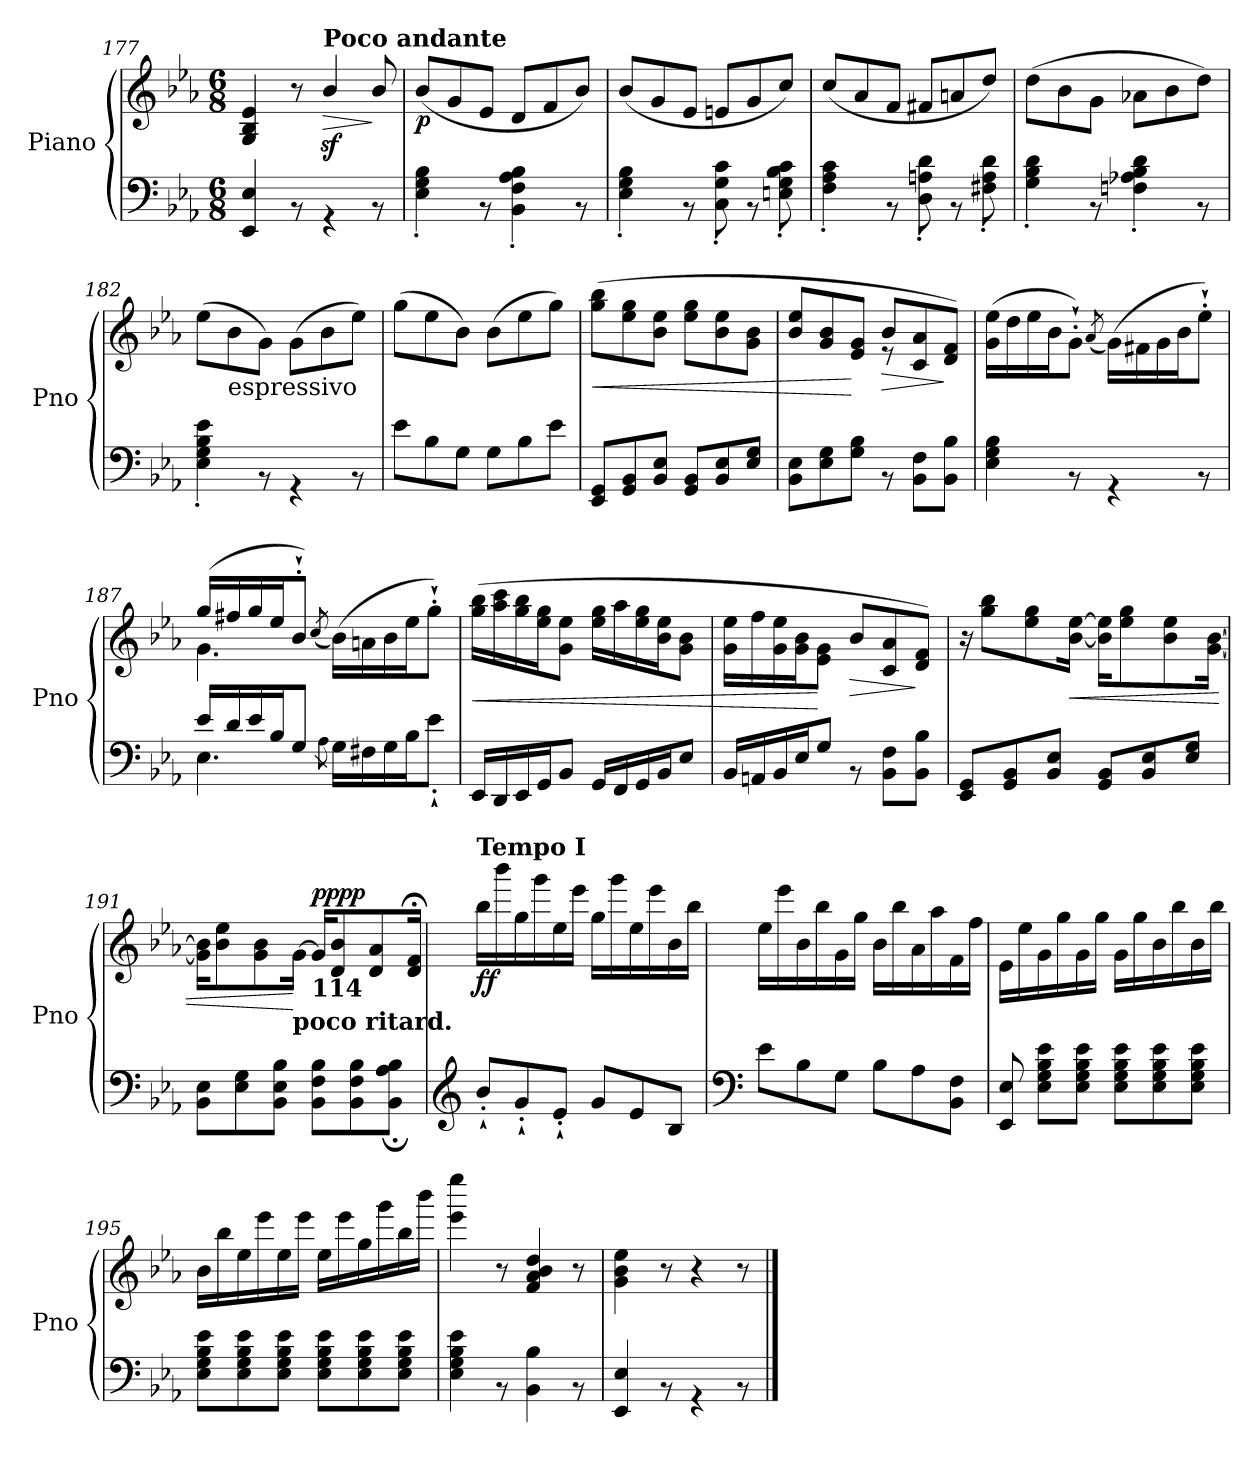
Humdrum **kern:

**kern	**kern	**dynam
*part1	*part1	*part1
*staff2	*staff1	*staff1/2
*I"Piano	*	*
*I'Pno	*	*
*clefF4	*clefG2	*
*k[b-e-a-]	*k[b-e-a-]	*
*E-:	*E-:	*
*M6/8	*M6/8	*
=177	=177	=177
*^	*	*
2.ryy	4EE-/ 4E-/	4G/ 4B-/ 4e-/	.
.	8r	8r	.
!	!	!LO:TX:a:B:t=Poco andante	!
!	!	!	!LO:HP:b
.	4r	4b-z</	>
.	8r	8b-/	]
=178	=178	=178	=178
!	!	!	!LO:DY:b
2.ryy	4E-\' 4G\' 4B-\'	(<8b-/L	p
.	.	8g/	.
.	8r	8e-/J	.
.	4BB-\' 4F\' 4A-\' 4B-\'	8d/L	.
.	.	8f/	.
.	8r	8b-/J)	.
=179	=179	=179	=179
2.ryy	4E-\' 4G\' 4B-\'	(<8b-/L	.
.	.	8g/	.
.	8r	8e-/J	.
.	8C\' 8G\' 8c\'	8en/L	.
.	8r	8g/	.
.	8En\' 8G\' 8B-\' 8c\'	8cc/J)	.
!!LO:PB:g=z
=180	=180	=180	=180
2.ryy	4F\' 4A-\' 4c\'	(<8cc/L	.
.	.	8a-/	.
.	8r	8f/J	.
.	8D\' 8An\' 8d\'	8f#X/L	.
.	8r	8an/	.
.	8F#X\' 8A\' 8d\'	8dd/J)	.
=181	=181	=181	=181
2.ryy	4G\' 4B-\' 4d\'	(>8dd\L	.
.	.	8b-\	.
.	8r	8g\J	.
.	4Fn\' 4A-X\' 4B-\' 4d\'	8a-X\L	.
.	.	8b-\	.
.	8r	8dd\J)	.
=182	=182	=182	=182
2.ryy	4E-\' 4G\' 4B-\' 4e-\'	(>8ee-\L	.
!	!	!LO:TX:b:t=espressivo	!
.	.	8b-\	.
.	8r	8g\J)	.
.	4r	(>8g\L	.
.	.	8b-\	.
.	8r	8ee-\J)	.
=183	=183	=183	=183
2.ryy	8e-\L	(>8gg\L	.
.	8B-\	8ee-\	.
.	8G\J	8b-\J)	.
.	8G\L	(>8b-\L	.
.	8B-\	8ee-\	.
.	8e-\J	8gg\J)	.
=184	=184	=184	=184
!	!	!	!LO:HP:b
2.ryy	8EE-/ 8GG/L	(>8gg\ 8bb-\L	<
.	8GG/ 8BB-/	8ee-\ 8gg\	.
.	8BB-/ 8E-/J	8b-\ 8ee-\J	.
.	8GG/ 8BB-/L	8ee-\ 8gg\L	.
.	8BB-/ 8E-/	8b-\ 8ee-\	.
.	8E-/ 8G/J	8g\ 8b-\J	.
=185	=185	=185	=185
*	*	*^	*
2.ryy	8BB-\ 8E-\L	8b-/ 8ee-/L	4.ryy	.
.	8E-\ 8G\	8g/ 8b-/	.	.
.	8G\ 8B-\J	8e-/ 8g/J	.	[
!	!	!	!	!LO:HP:b
.	8r	8b-/L	8re	>
.	8BB-\ 8F\L	8c/ 8a-/	4ryy	.
.	8BB-\ 8B-\J	8d/ 8f/J)	.	]
*	*	*v	*v	*
!!LO:LB:g=z
=186	=186	=186	=186
2.ryy	4E-\ 4G\ 4B-\	(>16g\ 16ee-\LL	.
.	.	16dd\	.
.	.	16ee-\	.
.	.	16b-\J	.
.	8r	8g'`\J)	.
.	.	(<8qa-/	.
.	4r	(>16g\LL)	.
.	.	16f#X\	.
.	.	16g\	.
.	.	16b-\J	.
.	8r	8ee-'`\J)	.
=187	=187	=187	=187
*	*^	*^	*
2.ryy	16e-/LL	4.E-\	(>16gg/LL	4.g\	.
.	16d/	.	16ff#X/	.	.
.	16e-/	.	16gg/	.	.
.	16B-/J	.	16ee-/J	.	.
.	8G/J	.	8b-'`/J)	.	.
.	8qA-\	.	(<8qcc/	.	.
.	16G\LL	4.ryy	(<16b-\LL)	4.ryy	.
.	16F#X\	.	16an\	.	.
.	16G\	.	16b-\	.	.
.	16B-\J	.	16ee-\J	.	.
.	8e-'`\J	.	8gg'`\J)	.	.
*	*v	*v	*	*	*
*	*	*v	*v	*
=188	=188	=188	=188
!	!	!	!LO:HP:b
2.ryy	16EE-/LL	(>16gg\ 16bb-\LL	<
.	16DD/	16aa-\ 16ccc\	.
.	16EE-/	16gg\ 16bb-\	.
.	16GG/J	16ee-\ 16gg\J	.
.	8BB-/J	8g\ 8ee-\J	.
.	16GG/LL	16ee-\ 16gg\LL	.
.	16FF/	16aa-\	.
.	16GG/	16ee-\ 16gg\	.
.	16BB-/J	16b-\ 16ee-\J	.
.	8E-/J	8g\ 8b-\J	.
=189	=189	=189	=189
2.ryy	16BB-/LL	16g\ 16ee-\LL	.
.	16AAn/	16ff\	.
.	16BB-/	16g\ 16ee-\	.
.	16E-/J	16g\ 16b-\J	.
.	8G/J	8e-\ 8g\J	[
!	!	!	!LO:HP:b
.	8r	8b-/L	>
.	8BB-\ 8F\L	8c/ 8a-/	.
.	8BB-\ 8B-\J	8d/ 8f/J)	]
!!LO:LB:g=z
=190	=190	=190	=190
2.ryy	8EE-/ 8GG/L	16r	.
.	.	8gg\ 8bb-\L	.
.	8GG/ 8BB-/	.	.
.	.	8ee-\ 8gg\	.
.	8BB-/ 8E-/J	.	.
!	!	!	!LO:HP:b
.	.	[16b-\ [16ee-\Jk	<
.	8GG/ 8BB-/L	16b-\] 16ee-\]KL	.
.	.	8ee-\ 8gg\	.
.	8BB-/ 8E-/	.	.
.	.	8b-\ 8ee-\	.
.	8E-/ 8G/J	.	.
.	.	[16g\ [16b-\Jk	.
=191	=191	=191	=191
2.ryy	8BB-\ 8E-\L	16g\] 16b-\]KL	.
.	.	8b-\ 8ee-\	.
.	8E-\ 8G\	.	.
.	.	8g\ 8b-\	.
.	8BB-\ 8E-\ 8B-\J	.	.
!	!	!LO:TX:b:B:t=poco ritard.	!
.	.	[16g\Jk	[
!	!	!LO:TX:b:B:t=114	!
!	!	!	!LO:DY:b=2
!	!	!	!LO:DY:n=1:a
.	8BB-\ 8F\ 8B-\L	16g/KL]	pp pp
.	.	8d/ 8b-/	.
.	8BB-\ 8F\ 8B-\	.	.
.	.	8d/ 8a-/	.
.	8BB-\;< 8A-\;< 8B-\;<J	.	.
.	.	16d/;< 16f/;<Jk	.
=192	=192	=192	=192
*clefG2	*	*	*
!	!	!LO:TX:a:B:t=Tempo I	!
!	!	!	!LO:DY:b
2.ryy	8b-'`/L	16bb-\LL	ff
.	.	16bbb-\	.
.	8g'`/	16gg\	.
.	.	16ggg\	.
.	8e-'`/J	16ee-\	.
.	.	16eee-\JJ	.
.	8g/L	16gg\LL	.
.	.	16ggg\	.
.	8e-/	16ee-\	.
.	.	16eee-\	.
.	8B-/J	16b-\	.
.	.	16bb-\JJ	.
!!LO:LB:g=z
=193	=193	=193	=193
*clefF4	*	*	*
2.ryy	8e-\L	16ee-\LL	.
.	.	16eee-\	.
.	8B-\	16b-\	.
.	.	16bb-\	.
.	8G\J	16g\	.
.	.	16gg\JJ	.
.	8B-\L	16b-\LL	.
.	.	16bb-\	.
.	8A-\	16a-\	.
.	.	16aa-\	.
.	8BB-\ 8F\J	16f\	.
.	.	16ff\JJ	.
=194	=194	=194	=194
2.ryy	8EE-/ 8E-/	16e-\LL	.
.	.	16ee-\	.
.	8E-\ 8G\ 8B-\ 8e-\L	16g\	.
.	.	16gg\	.
.	8E-\ 8G\ 8B-\ 8e-\J	16g\	.
.	.	16gg\JJ	.
.	8E-\ 8G\ 8B-\ 8e-\L	16g\LL	.
.	.	16gg\	.
.	8E-\ 8G\ 8B-\ 8e-\	16b-\	.
.	.	16bb-\	.
.	8E-\ 8G\ 8B-\ 8e-\J	16b-\	.
.	.	16bb-\JJ	.
=195	=195	=195	=195
2.ryy	8E-\ 8G\ 8B-\ 8e-\L	16b-\LL	.
.	.	16bb-\	.
.	8E-\ 8G\ 8B-\ 8e-\	16ee-\	.
.	.	16eee-\	.
.	8E-\ 8G\ 8B-\ 8e-\J	16ee-\	.
.	.	16eee-\JJ	.
.	8E-\ 8G\ 8B-\ 8e-\L	16ee-\LL	.
.	.	16eee-\	.
.	8E-\ 8G\ 8B-\ 8e-\	16gg\	.
.	.	16ggg\	.
.	8E-\ 8G\ 8B-\ 8e-\J	16bb-\	.
.	.	16bbb-\JJ	.
=196	=196	=196	=196
2.ryy	4E-\ 4G\ 4B-\ 4e-\	4eee-\ 4eeee-\	.
.	8r	8r	.
.	4BB-\ 4B-\	4f/ 4a-/ 4b-/ 4dd/	.
.	8r	8r	.
!!LO:LB:g=z
=197	=197	=197	=197
2.ryy	4EE-/ 4E-/	4g\ 4b-\ 4ee-\	.
.	8r	8r	.
.	4r	4r	.
.	8r	8r	.
*v	*v	*	*
==	==	==
*-	*-	*-
